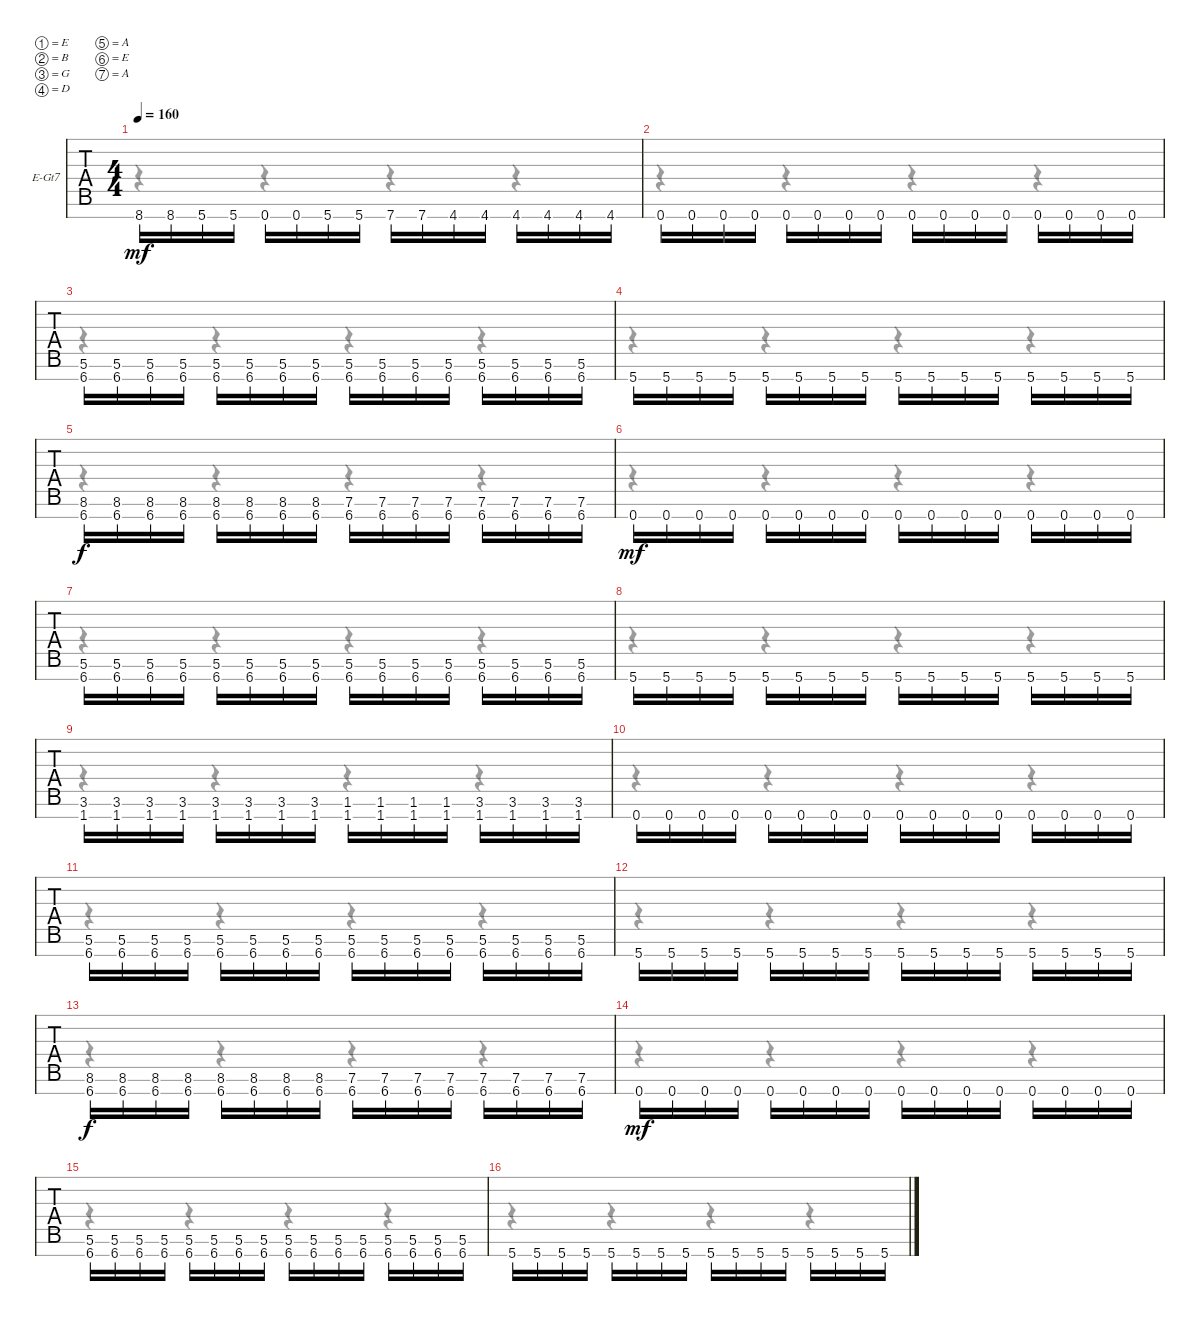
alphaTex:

\bracketExtendMode groupsimilarinstruments
\firstSystemTrackNameOrientation horizontal
\otherSystemsTrackNameOrientation horizontal
\track ("Rhythm" "E-Gt7") {instrument distortionguitar}
\staff {tabs}
\tuning (E4 B3 G3 D3 A2 E2 A1)
\voice
\ts (4 4)
\tempo 160
\clef g2
\ks c
8.7.16{dy mf} 8.7.16 5.7.16 5.7.16 0.7.16 0.7.16 5.7.16 5.7.16 7.7.16 7.7.16 4.7.16 4.7.16 4.7.16 4.7.16 4.7.16 4.7.16 |
0.7.16 0.7.16 0.7.16 0.7.16 0.7.16 0.7.16 0.7.16 0.7.16 0.7.16 0.7.16 0.7.16 0.7.16 0.7.16 0.7.16 0.7.16 0.7.16 |
(5.6 6.7).16 (5.6 6.7).16 (5.6 6.7).16 (5.6 6.7).16 (5.6 6.7).16 (5.6 6.7).16 (5.6 6.7).16 (5.6 6.7).16 (5.6 6.7).16 (5.6 6.7).16 (5.6 6.7).16 (5.6 6.7).16 (5.6 6.7).16 (5.6 6.7).16 (5.6 6.7).16 (5.6 6.7).16 |
5.7.16 5.7.16 5.7.16 5.7.16 5.7.16 5.7.16 5.7.16 5.7.16 5.7.16 5.7.16 5.7.16 5.7.16 5.7.16 5.7.16 5.7.16 5.7.16 |
(8.6 6.7).16{dy f} (8.6 6.7).16 (8.6 6.7).16 (8.6 6.7).16 (8.6 6.7).16 (8.6 6.7).16 (8.6 6.7).16 (8.6 6.7).16 (7.6 6.7).16 (7.6 6.7).16 (7.6 6.7).16 (7.6 6.7).16 (7.6 6.7).16 (7.6 6.7).16 (7.6 6.7).16 (7.6 6.7).16 |
0.7.16{dy mf} 0.7.16 0.7.16 0.7.16 0.7.16 0.7.16 0.7.16 0.7.16 0.7.16 0.7.16 0.7.16 0.7.16 0.7.16 0.7.16 0.7.16 0.7.16 |
(5.6 6.7).16 (5.6 6.7).16 (5.6 6.7).16 (5.6 6.7).16 (5.6 6.7).16 (5.6 6.7).16 (5.6 6.7).16 (5.6 6.7).16 (5.6 6.7).16 (5.6 6.7).16 (5.6 6.7).16 (5.6 6.7).16 (5.6 6.7).16 (5.6 6.7).16 (5.6 6.7).16 (5.6 6.7).16 |
5.7.16 5.7.16 5.7.16 5.7.16 5.7.16 5.7.16 5.7.16 5.7.16 5.7.16 5.7.16 5.7.16 5.7.16 5.7.16 5.7.16 5.7.16 5.7.16 |
(3.6 1.7).16 (3.6 1.7).16 (3.6 1.7).16 (3.6 1.7).16 (3.6 1.7).16 (3.6 1.7).16 (3.6 1.7).16 (3.6 1.7).16 (1.6 1.7).16 (1.6 1.7).16 (1.6 1.7).16 (1.6 1.7).16 (3.6 1.7).16 (3.6 1.7).16 (3.6 1.7).16 (3.6 1.7).16 |
0.7.16 0.7.16 0.7.16 0.7.16 0.7.16 0.7.16 0.7.16 0.7.16 0.7.16 0.7.16 0.7.16 0.7.16 0.7.16 0.7.16 0.7.16 0.7.16 |
(5.6 6.7).16 (5.6 6.7).16 (5.6 6.7).16 (5.6 6.7).16 (5.6 6.7).16 (5.6 6.7).16 (5.6 6.7).16 (5.6 6.7).16 (5.6 6.7).16 (5.6 6.7).16 (5.6 6.7).16 (5.6 6.7).16 (5.6 6.7).16 (5.6 6.7).16 (5.6 6.7).16 (5.6 6.7).16 |
5.7.16 5.7.16 5.7.16 5.7.16 5.7.16 5.7.16 5.7.16 5.7.16 5.7.16 5.7.16 5.7.16 5.7.16 5.7.16 5.7.16 5.7.16 5.7.16 |
(8.6 6.7).16{dy f} (8.6 6.7).16 (8.6 6.7).16 (8.6 6.7).16 (8.6 6.7).16 (8.6 6.7).16 (8.6 6.7).16 (8.6 6.7).16 (7.6 6.7).16 (7.6 6.7).16 (7.6 6.7).16 (7.6 6.7).16 (7.6 6.7).16 (7.6 6.7).16 (7.6 6.7).16 (7.6 6.7).16 |
0.7.16{dy mf} 0.7.16 0.7.16 0.7.16 0.7.16 0.7.16 0.7.16 0.7.16 0.7.16 0.7.16 0.7.16 0.7.16 0.7.16 0.7.16 0.7.16 0.7.16 |
(5.6 6.7).16 (5.6 6.7).16 (5.6 6.7).16 (5.6 6.7).16 (5.6 6.7).16 (5.6 6.7).16 (5.6 6.7).16 (5.6 6.7).16 (5.6 6.7).16 (5.6 6.7).16 (5.6 6.7).16 (5.6 6.7).16 (5.6 6.7).16 (5.6 6.7).16 (5.6 6.7).16 (5.6 6.7).16 |
5.7.16 5.7.16 5.7.16 5.7.16 5.7.16 5.7.16 5.7.16 5.7.16 5.7.16 5.7.16 5.7.16 5.7.16 5.7.16 5.7.16 5.7.16 5.7.16
\voice
\clef g2
\ottava regular
\simile none
\ks c
r.4{dy mf} r.4 r.4 r.4 |
r.4 r.4 r.4 r.4 |
r.4 r.4 r.4 r.4 |
r.4 r.4 r.4 r.4 |
r.4 r.4 r.4 r.4 |
r.4 r.4 r.4 r.4 |
r.4 r.4 r.4 r.4 |
r.4 r.4 r.4 r.4 |
r.4 r.4 r.4 r.4 |
r.4 r.4 r.4 r.4 |
r.4 r.4 r.4 r.4 |
r.4 r.4 r.4 r.4 |
r.4 r.4 r.4 r.4 |
r.4 r.4 r.4 r.4 |
r.4 r.4 r.4 r.4 |
r.4 r.4 r.4 r.4
